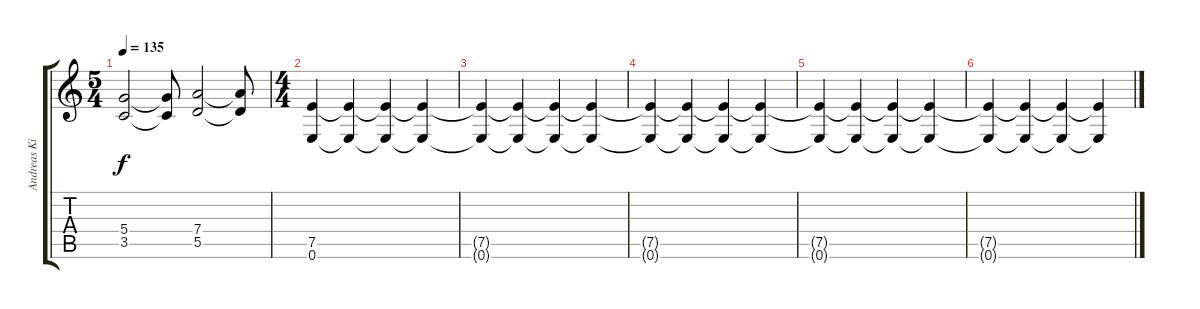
\track ("Andreas Kisser" "Andreas Ki") {instrument overdrivenguitar}
\staff {score tabs}
\tuning (E4 B3 G3 D3 A2 E2) {hide}
\ts (5 4)
\tempo 135
\clef g2
\ks c
(5.4 3.5).2{dy f volume 16} (5.4{t} 3.5{t}).8 (7.4 5.5).2 (7.4{t} 5.5{t}).8 |
\ts (4 4)
(7.5 0.6).4{volume 15} (7.5{t} 0.6{t}).4{volume 14} (7.5{t} 0.6{t}).4{volume 13} (7.5{t} 0.6{t}).4{volume 12} |
(7.5{t} 0.6{t}).4{volume 11} (7.5{t} 0.6{t}).4{volume 10} (7.5{t} 0.6{t}).4{volume 9} (7.5{t} 0.6{t}).4{volume 8} |
(7.5{t} 0.6{t}).4{volume 7} (7.5{t} 0.6{t}).4{volume 6} (7.5{t} 0.6{t}).4{volume 5} (7.5{t} 0.6{t}).4{volume 4} |
(7.5{t} 0.6{t}).4{volume 3} (7.5{t} 0.6{t}).4 (7.5{t} 0.6{t}).4{volume 2} (7.5{t} 0.6{t}).4 |
(7.5{t} 0.6{t}).4{volume 1} (7.5{t} 0.6{t}).4 (7.5{t} 0.6{t}).4 (7.5{t} 0.6{t}).4
